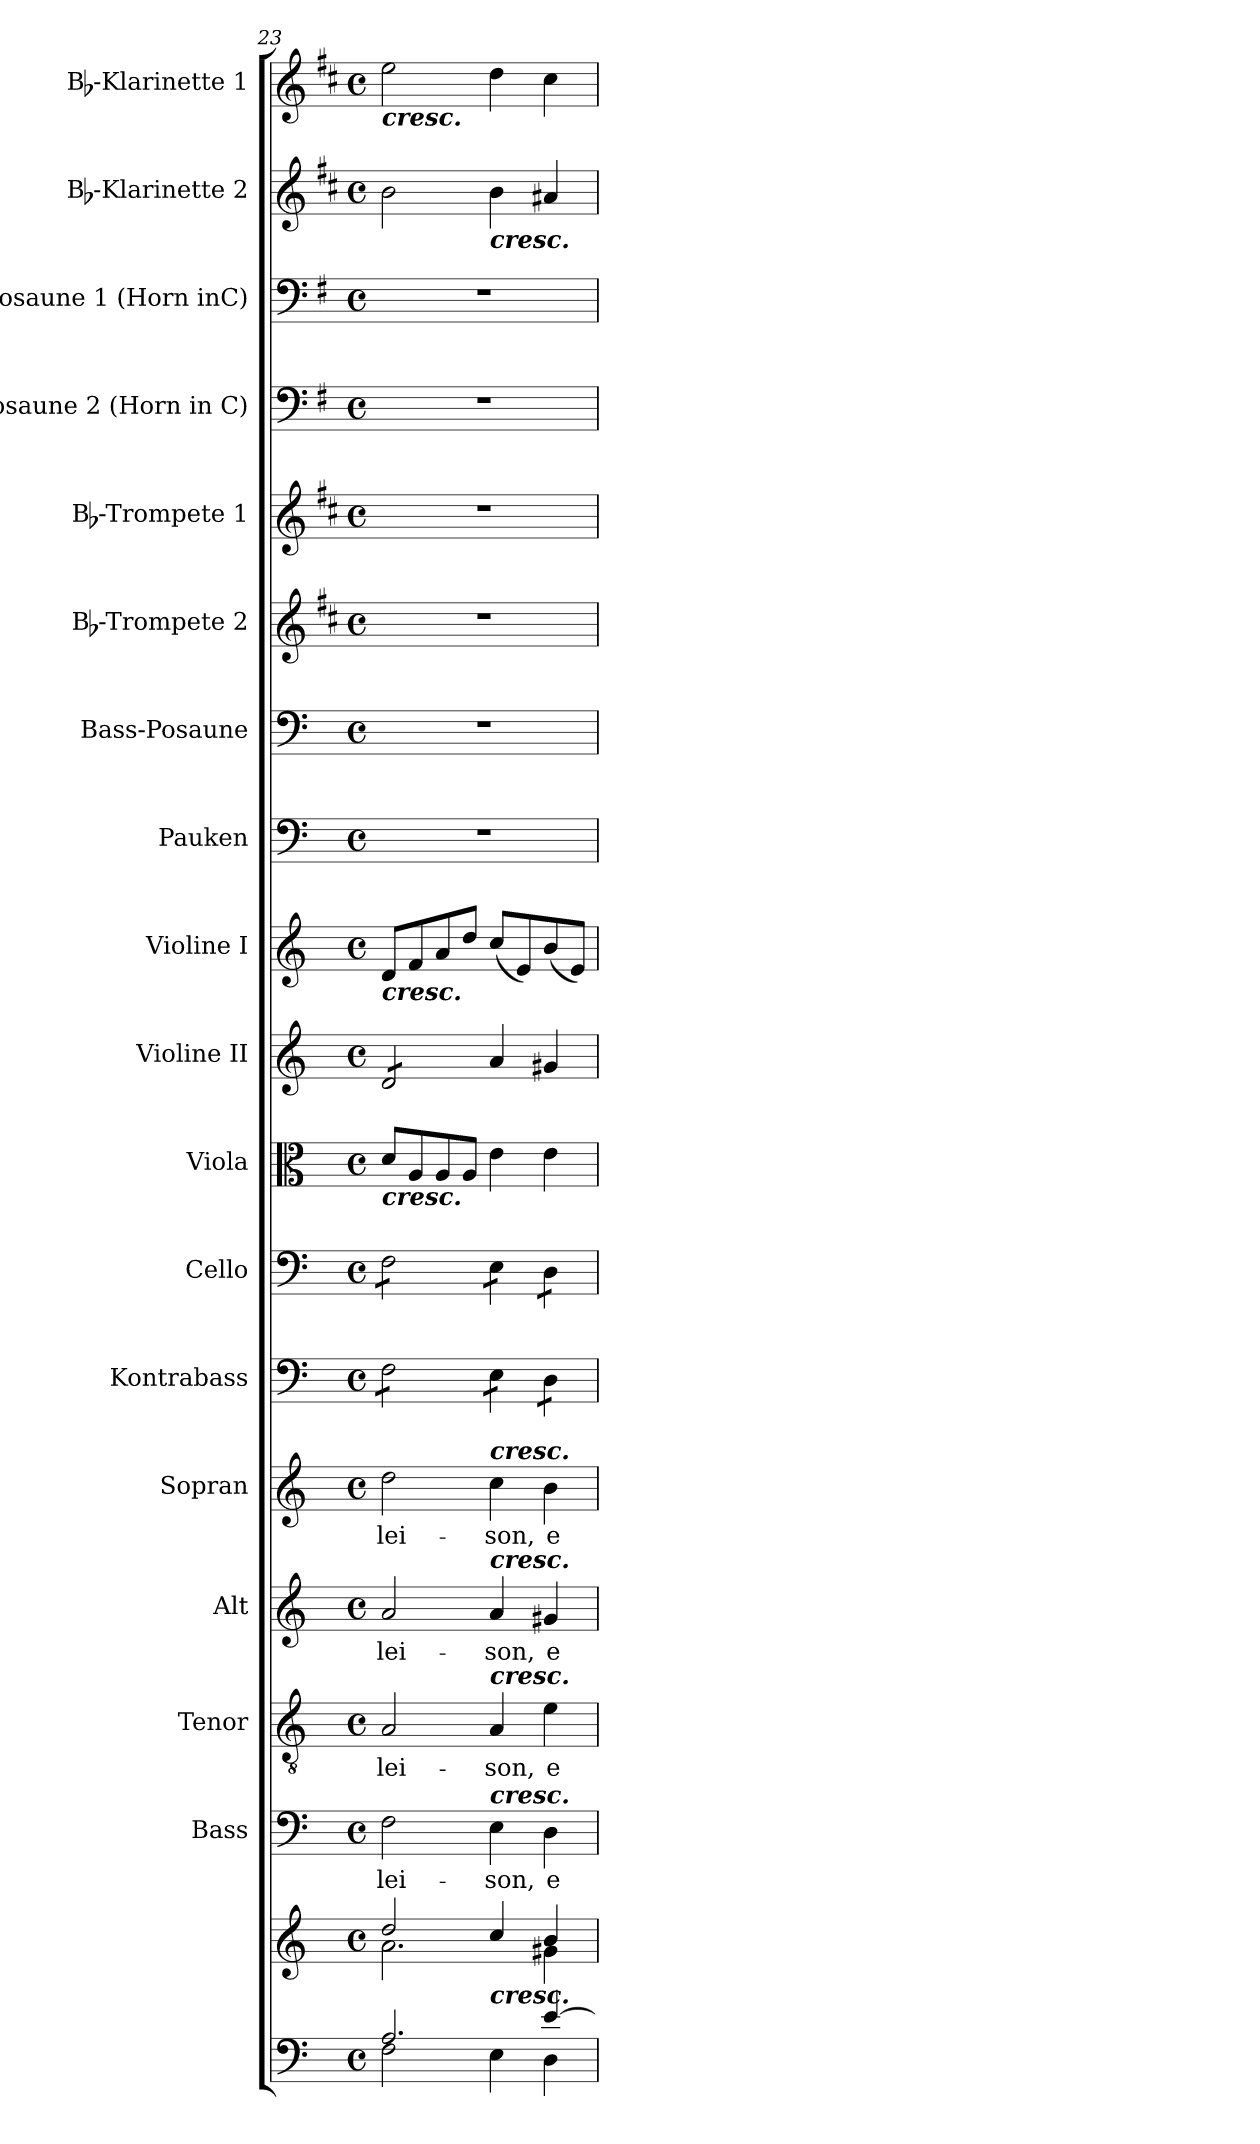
**kern	**kern	**kern	**text	**kern	**text	**kern	**text	**kern	**text	**kern	**kern	**kern	**kern	**kern	**kern	**kern	**kern	**kern	**kern	**kern	**kern	**kern
*part18	*part18	*part17	*part17	*part16	*part16	*part15	*part15	*part14	*part14	*part13	*part12	*part11	*part10	*part9	*part8	*part7	*part6	*part5	*part4	*part3	*part2	*part1
*staff19	*staff18	*staff17	*staff17	*staff16	*staff16	*staff15	*staff15	*staff14	*staff14	*staff13	*staff12	*staff11	*staff10	*staff9	*staff8	*staff7	*staff6	*staff5	*staff4	*staff3	*staff2	*staff1
*	*	*I"Bass	*	*I"Tenor	*	*I"Alt	*	*I"Sopran	*	*I"Kontrabass	*I"Cello	*I"Viola	*I"Violine II	*I"Violine I	*I"Pauken	*I"Bass-Posaune	*I"Bb-Trompete 2	*I"Bb-Trompete 1	*I"Posaune 2 (Horn in C)	*I"Posaune 1 (Horn inC)	*I"Bb-Klarinette 2	*I"Bb-Klarinette 1
*	*	*I'B.	*	*I'T.	*	*I'A.	*	*I'S.	*	*I'Kb.	*	*I'Vla.	*I'Vl. II	*I'Vl. I	*I'Pk.	*I'B-Pos.	*I'Bb Trp. 2	*I'Bb Trp. 1	*I'Pos. 2	*I'Pos. 1	*I'Bb Kl. 2	*I'Bb Kl. 1
*clefF4	*clefG2	*clefF4	*	*clefGv2	*	*clefG2	*	*clefG2	*	*clefF4	*clefF4	*clefC3	*clefG2	*clefG2	*clefF4	*clefF4	*clefG2	*clefG2	*clefF4	*clefF4	*clefG2	*clefG2
*	*	*	*	*	*	*	*	*	*	*ITrd7c12	*	*	*	*	*	*	*ITrd1c2	*ITrd1c2	*ITrd4c7	*ITrd4c7	*ITrd1c2	*ITrd1c2
*k[]	*k[]	*k[]	*	*k[]	*	*k[]	*	*k[]	*	*k[]	*k[]	*k[]	*k[]	*k[]	*k[]	*k[]	*k[]	*k[]	*k[]	*k[]	*k[]	*k[]
*C:	*C:	*C:	*	*C:	*	*C:	*	*C:	*	*C:	*C:	*C:	*C:	*C:	*C:	*C:	*C:	*C:	*C:	*C:	*C:	*C:
*M4/4	*M4/4	*M4/4	*	*M4/4	*	*M4/4	*	*M4/4	*	*M4/4	*M4/4	*M4/4	*M4/4	*M4/4	*M4/4	*M4/4	*M4/4	*M4/4	*M4/4	*M4/4	*M4/4	*M4/4
*met(c)	*met(c)	*met(c)	*	*met(c)	*	*met(c)	*	*met(c)	*	*met(c)	*met(c)	*met(c)	*met(c)	*met(c)	*met(c)	*met(c)	*met(c)	*met(c)	*met(c)	*met(c)	*met(c)	*met(c)
=23	=23	=23	=23	=23	=23	=23	=23	=23	=23	=23	=23	=23	=23	=23	=23	=23	=23	=23	=23	=23	=23	=23
*^	*^	*	*	*	*	*	*	*	*	*	*	*	*	*	*	*	*	*	*	*	*	*
!	!	!	!	!	!	!	!	!	!	!	!	!	!	!	!	!	!	!	!	!	!	!	!	!LO:TX:b:Bi:t=cresc.
!	!	!	!	!	!	!	!	!	!	!	!	!	!	!	!	!LO:TX:b:Bi:t=cresc.	!	!	!	!	!	!	!	!
!	!	!	!	!	!	!	!	!	!	!	!	!	!	!	!LO:TX:b:Bi:t=cresc.	!	!	!	!	!	!	!	!	!
!	!	!	!	!	!	!	!	!	!	!	!	!	!	!LO:TX:b:Bi:t=cresc.	!	!	!	!	!	!	!	!	!	!
!	!	!	!	!	!LO:LY:b	!	!LO:LY:b	!	!LO:LY:b	!	!LO:LY:b	!	!	!	!	!	!	!	!	!	!	!	!	!
*	*	*	*	*	*	*	*	*	*	*	*	*tremolo	*	*	*	*	*	*	*	*	*	*	*	*
*	*	*	*	*	*	*	*	*	*	*	*	*	*tremolo	*	*	*	*	*	*	*	*	*	*	*
*	*	*	*	*	*	*	*	*	*	*	*	*	*	*	*tremolo	*	*	*	*	*	*	*	*	*
2.A/	2F\	2dd/	2.a\	2F\	-lei-	2A/	-lei-	2a/	-lei-	2dd\	-lei-	8FF\L	8F\L	8d/L	8d/L	8d/L	1r	1r	1r	1r	1r	1r	2a\	2dd\
.	.	.	.	.	.	.	.	.	.	.	.	8FF\	8F\	8A/	8d/	8f/	.	.	.	.	.	.	.	.
.	.	.	.	.	.	.	.	.	.	.	.	8FF\	8F\	8A/	8d/	8a/	.	.	.	.	.	.	.	.
.	.	.	.	.	.	.	.	.	.	.	.	8FF\J	8F\J	8A/J	8d/J	8dd/J	.	.	.	.	.	.	.	.
*	*	*	*	*	*	*	*	*	*	*	*	*	*	*	*Xtremolo	*	*	*	*	*	*	*	*	*
!	!	!	!	!	!	!	!	!	!	!	!	!	!	!	!	!	!	!	!	!	!	!	!LO:TX:b:Bi:t=cresc.	!
!	!	!	!	!	!	!	!	!	!	!LO:TX:a:Bi:t=cresc.	!	!	!	!	!	!	!	!	!	!	!	!	!	!
!	!	!	!	!	!	!	!	!LO:TX:a:Bi:t=cresc.	!	!	!	!	!	!	!	!	!	!	!	!	!	!	!	!
!	!	!	!	!	!	!LO:TX:a:Bi:t=cresc.	!	!	!	!	!	!	!	!	!	!	!	!	!	!	!	!	!	!
!	!	!	!	!LO:TX:a:Bi:t=cresc.	!	!	!	!	!	!	!	!	!	!	!	!	!	!	!	!	!	!	!	!
!	!	!LO:TX:b:Bi:t=cresc.	!	!	!	!	!	!	!	!	!	!	!	!	!	!	!	!	!	!	!	!	!	!
!	!	!	!	!	!LO:LY:b	!	!LO:LY:b	!	!LO:LY:b	!	!LO:LY:b	!	!	!	!	!	!	!	!	!	!	!	!	!
.	4E\	4cc/	.	4E\	-son,	4A/	-son,	4a/	-son,	4cc\	-son,	8EE\L	8E\L	4e\	4a/	(<8cc/L	.	.	.	.	.	.	4a\	4cc\
.	.	.	.	.	.	.	.	.	.	.	.	8EE\J	8E\J	.	.	8e/)	.	.	.	.	.	.	.	.
!	!	!	!	!	!LO:LY:b	!	!LO:LY:b	!	!LO:LY:b	!	!LO:LY:b	!	!	!	!	!	!	!	!	!	!	!	!	!
[>4e/	4D\	4b/	4g#X\	4D\	e-	4e\	e-	4g#X/	e-	4b\	e-	8DD\L	8D\L	4e\	4g#X/	(<8b/	.	.	.	.	.	.	4g#X/	4b\
.	.	.	.	.	.	.	.	.	.	.	.	8DD\J	8D\J	.	.	8e/J)	.	.	.	.	.	.	.	.
*	*	*	*	*	*	*	*	*	*	*	*	*	*Xtremolo	*	*	*	*	*	*	*	*	*	*	*
*	*	*	*	*	*	*	*	*	*	*	*	*Xtremolo	*	*	*	*	*	*	*	*	*	*	*	*
*v	*v	*	*	*	*	*	*	*	*	*	*	*	*	*	*	*	*	*	*	*	*	*	*	*
*	*v	*v	*	*	*	*	*	*	*	*	*	*	*	*	*	*	*	*	*	*	*	*	*
=	=	=	=	=	=	=	=	=	=	=	=	=	=	=	=	=	=	=	=	=	=	=
*-	*-	*-	*-	*-	*-	*-	*-	*-	*-	*-	*-	*-	*-	*-	*-	*-	*-	*-	*-	*-	*-	*-
